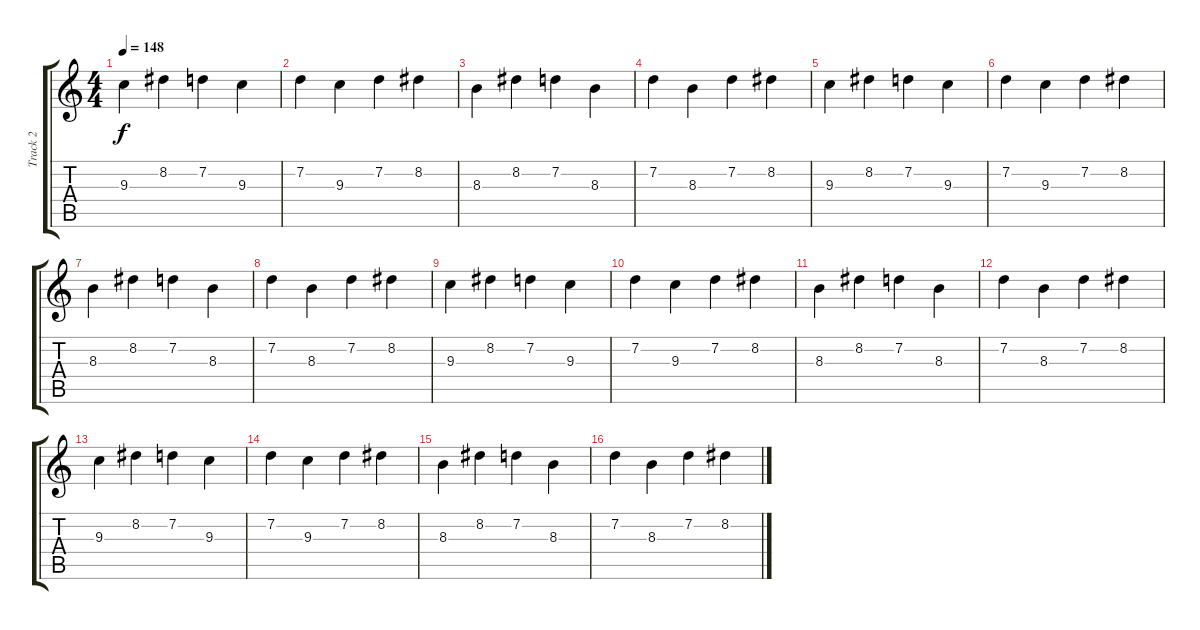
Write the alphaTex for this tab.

\track ("Track 2" "Track 2") {instrument electricguitarclean}
\staff {score tabs}
\tuning (C4 G3 Eb3 Bb2 F2 C2) {hide}
\ts (4 4)
\tempo 148
\clef g2
\ks c
9.3.4{dy f} 8.2.4 7.2.4 9.3.4 |
7.2.4 9.3.4 7.2.4 8.2.4 |
8.3.4 8.2.4 7.2.4 8.3.4 |
7.2.4 8.3.4 7.2.4 8.2.4 |
9.3.4 8.2.4 7.2.4 9.3.4 |
7.2.4 9.3.4 7.2.4 8.2.4 |
8.3.4 8.2.4 7.2.4 8.3.4 |
7.2.4 8.3.4 7.2.4 8.2.4 |
9.3.4 8.2.4 7.2.4 9.3.4 |
7.2.4 9.3.4 7.2.4 8.2.4 |
8.3.4 8.2.4 7.2.4 8.3.4 |
7.2.4 8.3.4 7.2.4 8.2.4 |
9.3.4 8.2.4 7.2.4 9.3.4 |
7.2.4 9.3.4 7.2.4 8.2.4 |
8.3.4 8.2.4 7.2.4 8.3.4 |
7.2.4 8.3.4 7.2.4 8.2.4
